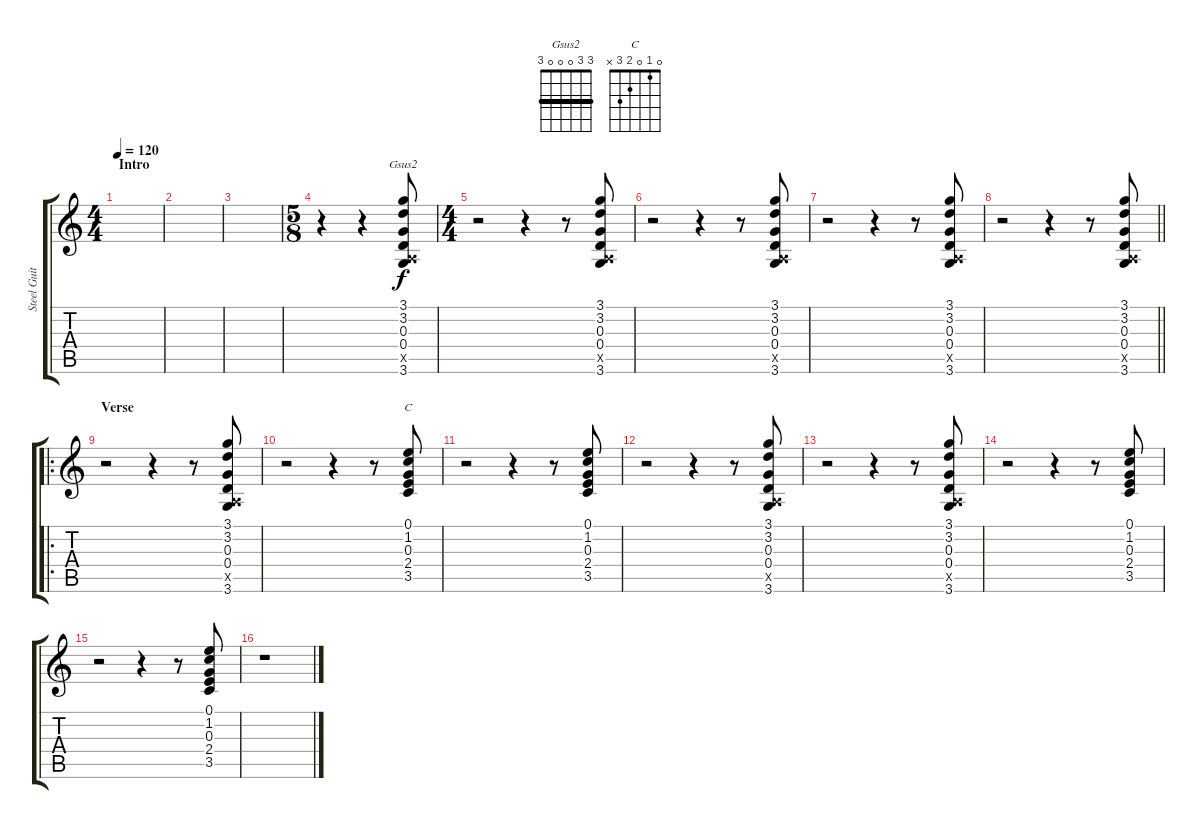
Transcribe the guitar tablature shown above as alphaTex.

\track ("Steel Guitar" "Steel Guit") {instrument acousticguitarsteel}
\staff {score tabs}
\tuning (E4 B3 G3 D3 A2 E2) {hide}
\chord ("Gsus2" 3 3 0 0 0 3) {barre 3}
\chord ("C" 0 1 0 2 3 x)
\ts (4 4)
\section ("" "Intro")
\tempo 120
\clef g2
\ks c
|
|
|
\ts (5 8)
r.4 r.4 (3.1 3.2 0.3 0.4 0.5{x} 3.6).8{ch "Gsus2"} |
\ts (4 4)
r.2 r.4 r.8 (3.1 3.2 0.3 0.4 0.5{x} 3.6).8 |
r.2 r.4 r.8 (3.1 3.2 0.3 0.4 0.5{x} 3.6).8 |
r.2 r.4 r.8 (3.1 3.2 0.3 0.4 0.5{x} 3.6).8 |
\barLineRight lightlight
r.2 r.4 r.8 (3.1 3.2 0.3 0.4 0.5{x} 3.6).8 |
\ro
\section ("" "Verse")
r.2 r.4 r.8 (3.1 3.2 0.3 0.4 0.5{x} 3.6).8 |
r.2 r.4 r.8 (0.1 1.2 0.3 2.4 3.5).8{ch "C"} |
r.2 r.4 r.8 (0.1 1.2 0.3 2.4 3.5).8 |
r.2 r.4 r.8 (3.1 3.2 0.3 0.4 0.5{x} 3.6).8 |
r.2 r.4 r.8 (3.1 3.2 0.3 0.4 0.5{x} 3.6).8 |
r.2 r.4 r.8 (0.1 1.2 0.3 2.4 3.5).8 |
r.2 r.4 r.8 (0.1 1.2 0.3 2.4 3.5).8 |
r.1
